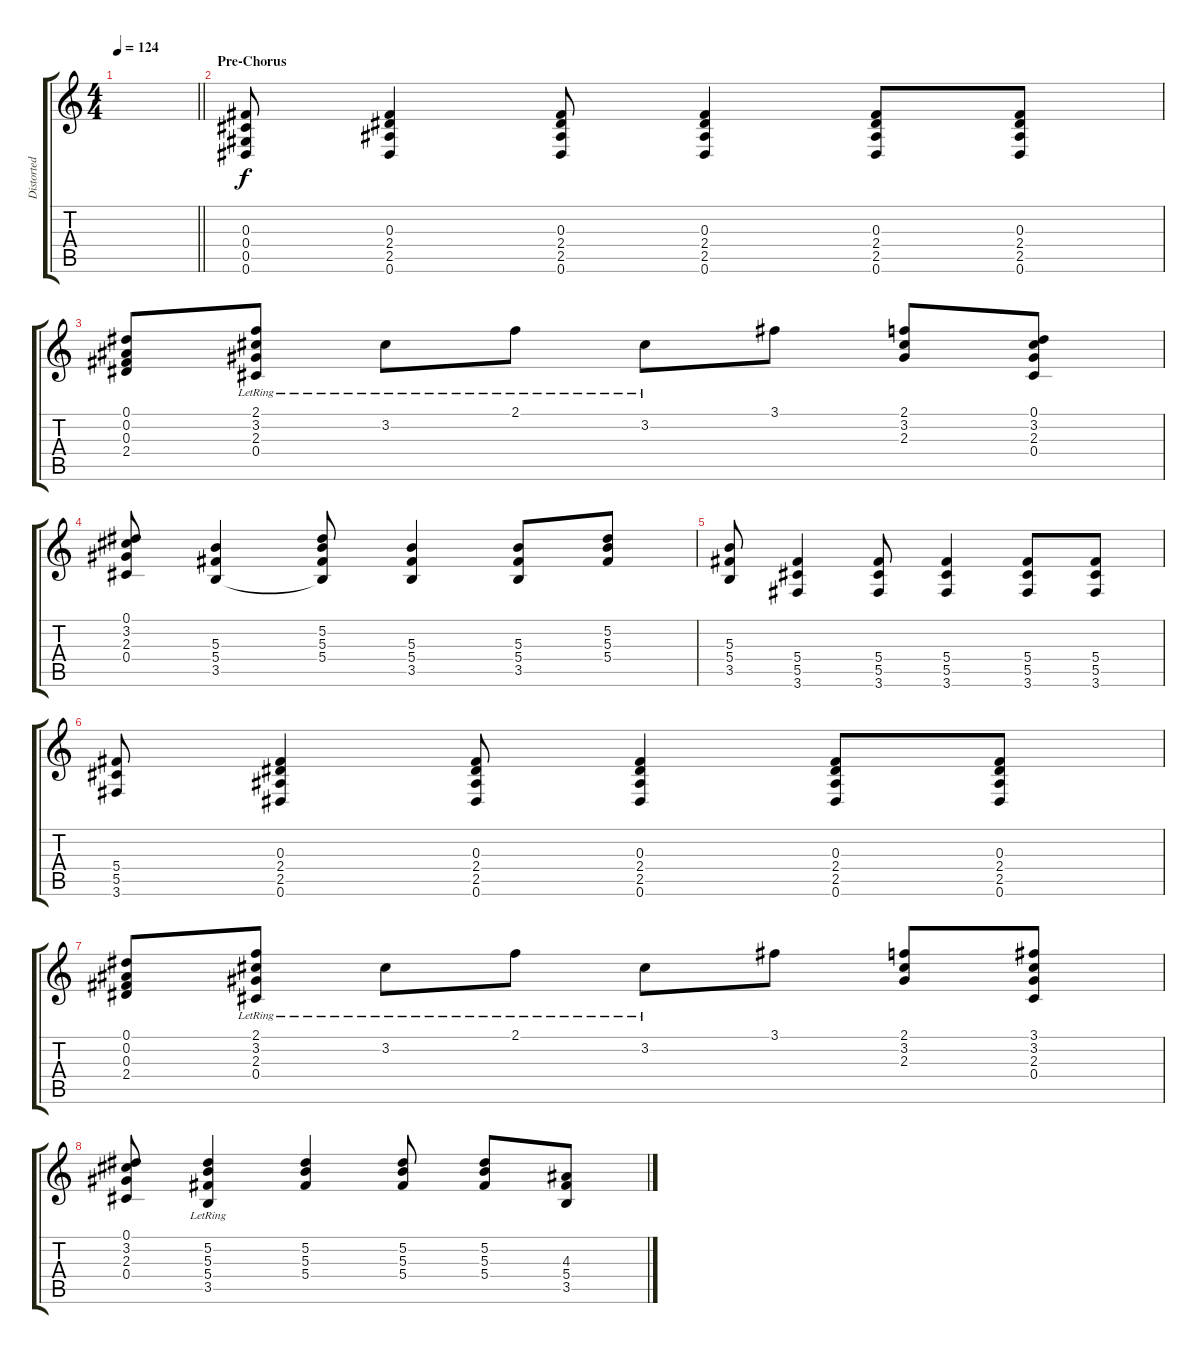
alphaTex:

\track ("Distorted I" "Distorted ") {instrument overdrivenguitar}
\staff {score tabs}
\tuning (Eb4 Bb3 Gb3 Db3 Ab2 Eb2) {hide}
\ts (4 4)
\tempo 124
\clef g2
\barLineRight lightlight
\ks c
|
\section ("" "Pre-Chorus")
(0.3 0.4 0.5 0.6).8 (0.3 2.4 2.5 0.6).4{volume 11} (0.3 2.4 2.5 0.6).8 (0.3 2.4 2.5 0.6).4 (0.3 2.4 2.5 0.6).8 (0.3 2.4 2.5 0.6).8 |
(0.1 0.2 0.3 2.4).8 (2.1 3.2 2.3{lr} 0.4{lr}).8 3.2{lr}.8 2.1{lr}.8 3.2{lr}.8 3.1.8 (2.1 3.2 2.3).8 (0.1 3.2 2.3 0.4).8 |
(0.1 3.2 2.3 0.4).8 (5.3 5.4 3.5).4 (5.2 5.3 5.4 3.5{t}).8 (5.3 5.4 3.5).4 (5.3 5.4 3.5).8 (5.2 5.3 5.4).8 |
(5.3 5.4 3.5).8 (5.4 5.5 3.6).4 (5.4 5.5 3.6).8 (5.4 5.5 3.6).4 (5.4 5.5 3.6).8 (5.4 5.5 3.6).8 |
(5.4 5.5 3.6).8 (0.3 2.4 2.5 0.6).4 (0.3 2.4 2.5 0.6).8 (0.3 2.4 2.5 0.6).4 (0.3 2.4 2.5 0.6).8 (0.3 2.4 2.5 0.6).8 |
(0.1 0.2 0.3 2.4).8 (2.1 3.2 2.3{lr} 0.4{lr}).8 3.2{lr}.8 2.1{lr}.8 3.2{lr}.8 3.1.8 (2.1 3.2 2.3).8 (3.1 3.2 2.3 0.4).8 |
(0.1 3.2 2.3 0.4).8 (5.2 5.3 5.4 3.5{lr}).4 (5.2 5.3 5.4).4 (5.2 5.3 5.4).8 (5.2 5.3 5.4).8 (4.3 5.4 3.5).8
